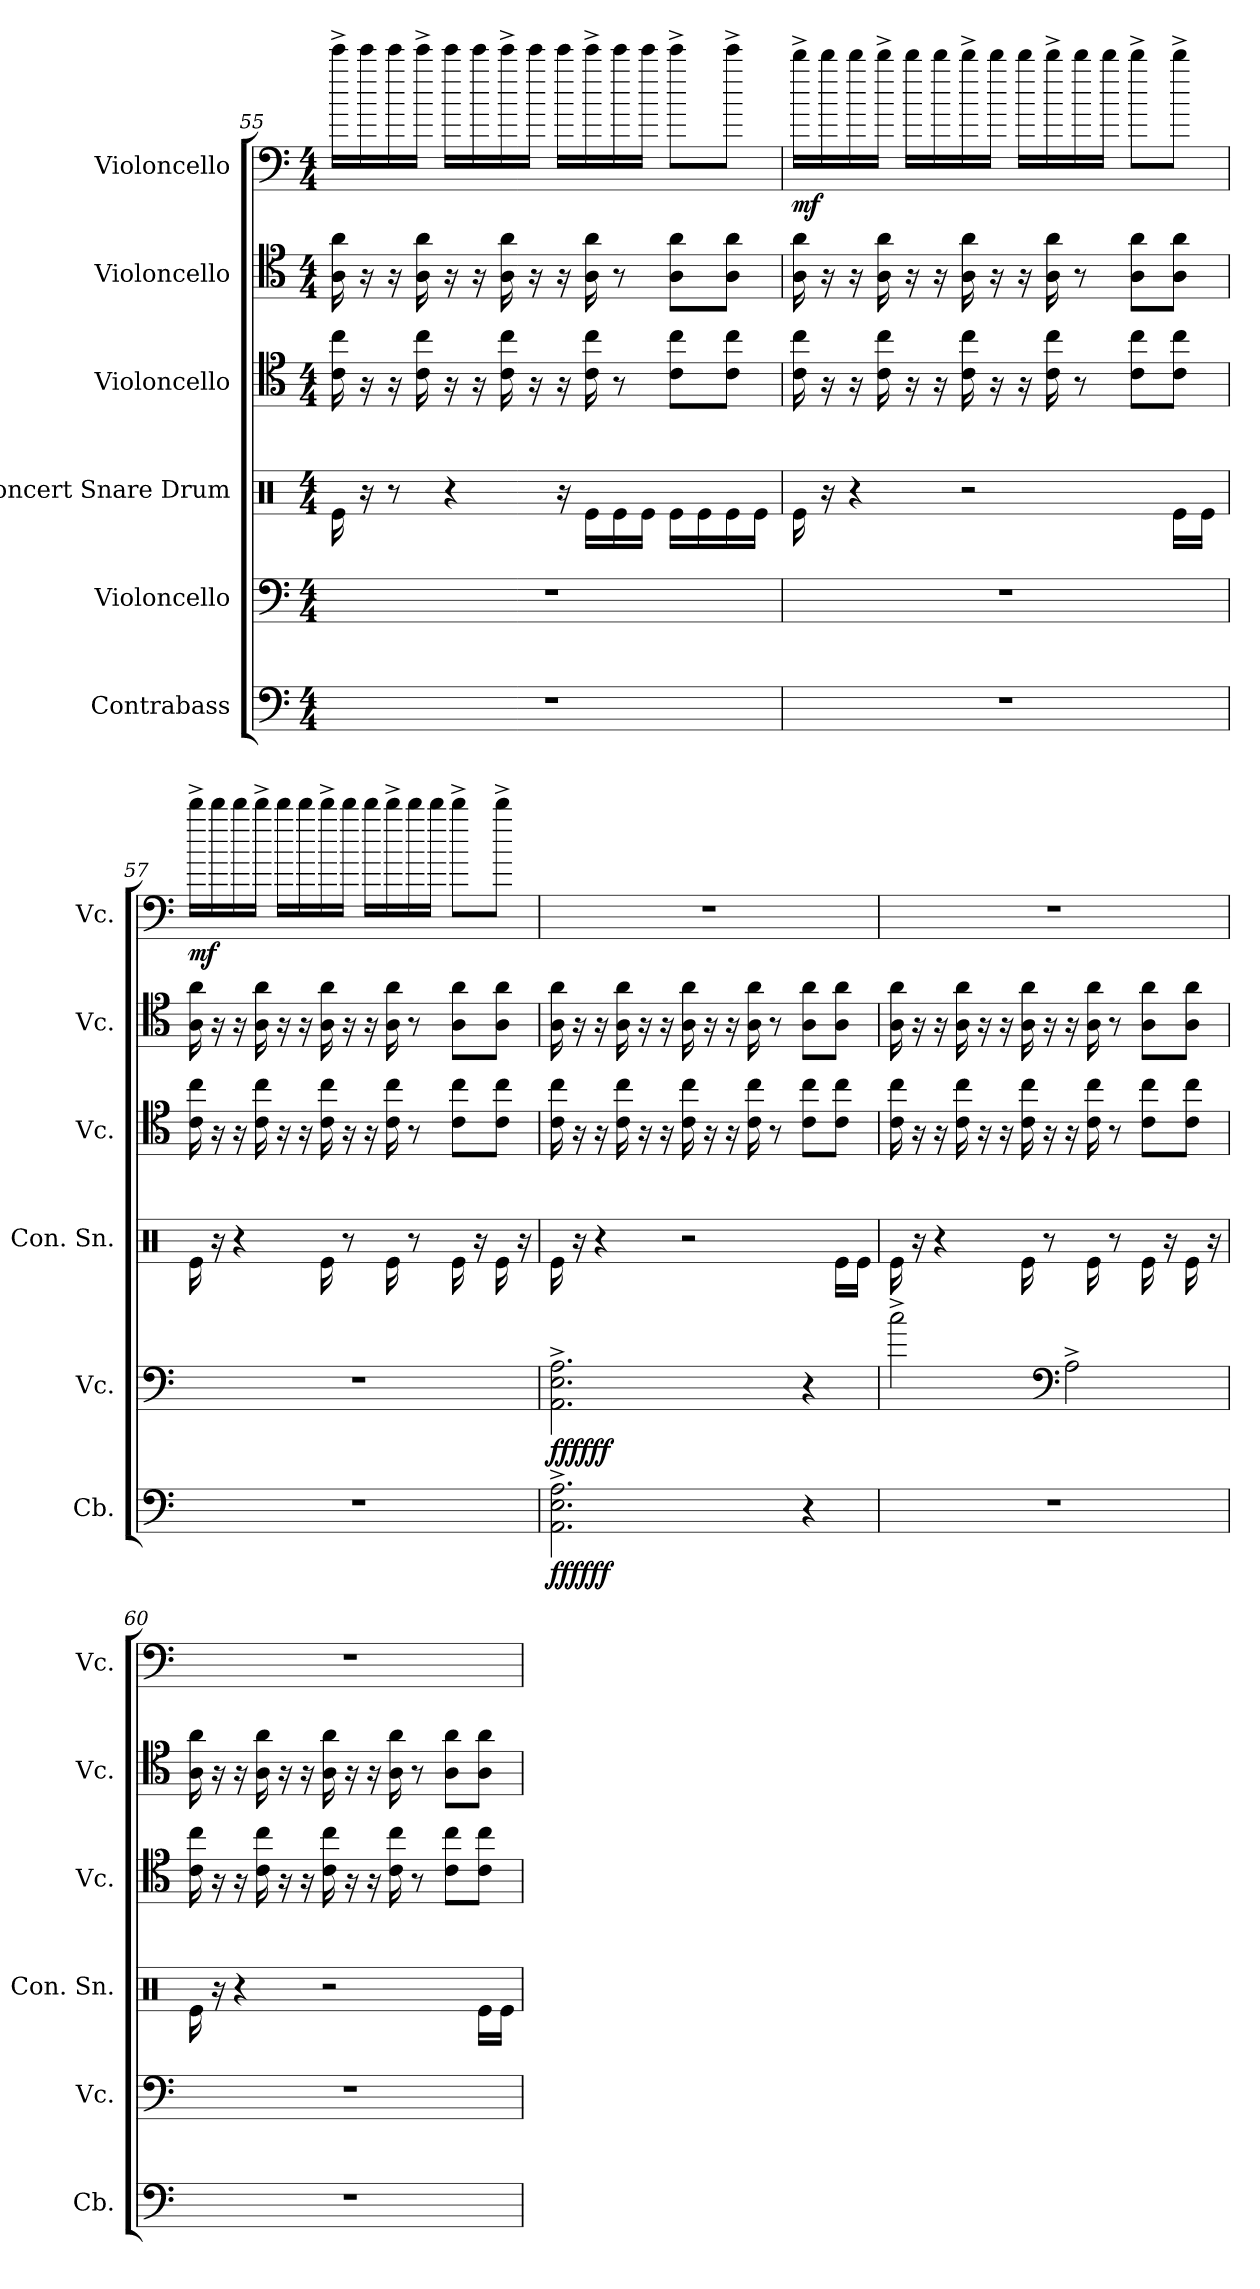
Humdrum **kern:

**kern	**dynam	**kern	**dynam	**kern	**kern	**kern	**kern	**dynam
*part6	*part6	*part5	*part5	*part4	*part3	*part2	*part1	*part1
*staff6	*staff6	*staff5	*staff5	*staff4	*staff3	*staff2	*staff1	*staff1
*I"Contrabass	*	*I"Violoncello	*	*I"Concert Snare Drum	*I"Violoncello	*I"Violoncello	*I"Violoncello	*
*I'Cb.	*	*I'Vc.	*	*I'Con. Sn.	*I'Vc.	*I'Vc.	*I'Vc.	*
*clefF4	*	*clefF4	*	*clefX	*clefC4	*clefC4	*clefF4	*
*ITrd7c12	*	*	*	*	*	*	*	*
*k[]	*	*k[]	*	*k[]	*k[]	*k[]	*k[]	*
*M4/4	*	*M4/4	*	*M4/4	*M4/4	*M4/4	*M4/4	*
=55	=55	=55	=55	=55	=55	=55	=55	=55
1r	.	1r	.	16Re\	16c\ 16cc\	16A\ 16a\	16eee^\LL	.
.	.	.	.	16r	16r	16r	16eee\	.
.	.	.	.	8r	16r	16r	16eee\	.
.	.	.	.	.	16c\ 16cc\	16A\ 16a\	16eee^\JJ	.
.	.	.	.	4r	16r	16r	16eee\LL	.
.	.	.	.	.	16r	16r	16eee\	.
.	.	.	.	.	16c\ 16cc\	16A\ 16a\	16eee^\	.
.	.	.	.	.	16r	16r	16eee\JJ	.
.	.	.	.	16r	16r	16r	16eee\LL	.
.	.	.	.	16Re\LL	16c\ 16cc\	16A\ 16a\	16eee^\	.
.	.	.	.	16Re\	8r	8r	16eee\	.
.	.	.	.	16Re\JJ	.	.	16eee\JJ	.
.	.	.	.	16Re\LL	8c\ 8cc\L	8A\ 8a\L	8eee^\L	.
.	.	.	.	16Re\	.	.	.	.
.	.	.	.	16Re\	8c\ 8cc\J	8A\ 8a\J	8eee^\J	.
.	.	.	.	16Re\JJ	.	.	.	.
!!LO:LB:g=z
=56	=56	=56	=56	=56	=56	=56	=56	=56
!	!	!	!	!	!	!	!	!LO:DY:b
1r	.	1r	.	16Re\	16c\ 16cc\	16A\ 16a\	16ddd^\LL	mf
.	.	.	.	16r	16r	16r	16ddd\	.
.	.	.	.	4r	16r	16r	16ddd\	.
.	.	.	.	.	16c\ 16cc\	16A\ 16a\	16ddd^\JJ	.
.	.	.	.	.	16r	16r	16ddd\LL	.
.	.	.	.	.	16r	16r	16ddd\	.
.	.	.	.	2r	16c\ 16cc\	16A\ 16a\	16ddd^\	.
.	.	.	.	.	16r	16r	16ddd\JJ	.
.	.	.	.	.	16r	16r	16ddd\LL	.
.	.	.	.	.	16c\ 16cc\	16A\ 16a\	16ddd^\	.
.	.	.	.	.	8r	8r	16ddd\	.
.	.	.	.	.	.	.	16ddd\JJ	.
.	.	.	.	.	8c\ 8cc\L	8A\ 8a\L	8ddd^\L	.
.	.	.	.	16Re\LL	8c\ 8cc\J	8A\ 8a\J	8ddd^\J	.
.	.	.	.	16Re\JJ	.	.	.	.
=57	=57	=57	=57	=57	=57	=57	=57	=57
!	!	!	!	!	!	!	!	!LO:DY:b
1r	.	1r	.	16Re\	16c\ 16cc\	16A\ 16a\	16ddd^\LL	mf
.	.	.	.	16r	16r	16r	16ddd\	.
.	.	.	.	4r	16r	16r	16ddd\	.
.	.	.	.	.	16c\ 16cc\	16A\ 16a\	16ddd^\JJ	.
.	.	.	.	.	16r	16r	16ddd\LL	.
.	.	.	.	.	16r	16r	16ddd\	.
.	.	.	.	16Re\	16c\ 16cc\	16A\ 16a\	16ddd^\	.
.	.	.	.	8r	16r	16r	16ddd\JJ	.
.	.	.	.	.	16r	16r	16ddd\LL	.
.	.	.	.	16Re\	16c\ 16cc\	16A\ 16a\	16ddd^\	.
.	.	.	.	8r	8r	8r	16ddd\	.
.	.	.	.	.	.	.	16ddd\JJ	.
.	.	.	.	16Re\	8c\ 8cc\L	8A\ 8a\L	8ddd^\L	.
.	.	.	.	16r	.	.	.	.
.	.	.	.	16Re\	8c\ 8cc\J	8A\ 8a\J	8ddd^\J	.
.	.	.	.	16r	.	.	.	.
!!LO:PB:g=z
=58	=58	=58	=58	=58	=58	=58	=58	=58
!	!LO:DY:b	!	!	!	!	!	!	!
!	!LO:DY:n=1:b	!	!LO:DY:b	!	!	!	!	!
!	!	!	!LO:DY:n=1:b	!	!	!	!	!
2.AAA\^ 2.EE\^ 2.AA\^	fff fff	2.AA\^ 2.E\^ 2.A\^	fff fff	16Re\	16c\ 16cc\	16A\ 16a\	1r	.
.	.	.	.	16r	16r	16r	.	.
.	.	.	.	4r	16r	16r	.	.
.	.	.	.	.	16c\ 16cc\	16A\ 16a\	.	.
.	.	.	.	.	16r	16r	.	.
.	.	.	.	.	16r	16r	.	.
.	.	.	.	2r	16c\ 16cc\	16A\ 16a\	.	.
.	.	.	.	.	16r	16r	.	.
.	.	.	.	.	16r	16r	.	.
.	.	.	.	.	16c\ 16cc\	16A\ 16a\	.	.
.	.	.	.	.	8r	8r	.	.
4r	.	4r	.	.	8c\ 8cc\L	8A\ 8a\L	.	.
.	.	.	.	16Re\LL	8c\ 8cc\J	8A\ 8a\J	.	.
.	.	.	.	16Re\JJ	.	.	.	.
=59	=59	=59	=59	=59	=59	=59	=59	=59
1r	.	2cc^\	.	16Re\	16c\ 16cc\	16A\ 16a\	1r	.
.	.	.	.	16r	16r	16r	.	.
.	.	.	.	4r	16r	16r	.	.
.	.	.	.	.	16c\ 16cc\	16A\ 16a\	.	.
.	.	.	.	.	16r	16r	.	.
.	.	.	.	.	16r	16r	.	.
.	.	.	.	16Re\	16c\ 16cc\	16A\ 16a\	.	.
.	.	.	.	8r	16r	16r	.	.
*	*	*clefF4	*	*	*	*	*	*
.	.	2A^\	.	.	16r	16r	.	.
.	.	.	.	16Re\	16c\ 16cc\	16A\ 16a\	.	.
.	.	.	.	8r	8r	8r	.	.
.	.	.	.	16Re\	8c\ 8cc\L	8A\ 8a\L	.	.
.	.	.	.	16r	.	.	.	.
.	.	.	.	16Re\	8c\ 8cc\J	8A\ 8a\J	.	.
.	.	.	.	16r	.	.	.	.
=60	=60	=60	=60	=60	=60	=60	=60	=60
1r	.	1r	.	16Re\	16c\ 16cc\	16A\ 16a\	1r	.
.	.	.	.	16r	16r	16r	.	.
.	.	.	.	4r	16r	16r	.	.
.	.	.	.	.	16c\ 16cc\	16A\ 16a\	.	.
.	.	.	.	.	16r	16r	.	.
.	.	.	.	.	16r	16r	.	.
.	.	.	.	2r	16c\ 16cc\	16A\ 16a\	.	.
.	.	.	.	.	16r	16r	.	.
.	.	.	.	.	16r	16r	.	.
.	.	.	.	.	16c\ 16cc\	16A\ 16a\	.	.
.	.	.	.	.	8r	8r	.	.
.	.	.	.	.	8c\ 8cc\L	8A\ 8a\L	.	.
.	.	.	.	16Re\LL	8c\ 8cc\J	8A\ 8a\J	.	.
.	.	.	.	16Re\JJ	.	.	.	.
=	=	=	=	=	=	=	=	=
*-	*-	*-	*-	*-	*-	*-	*-	*-
